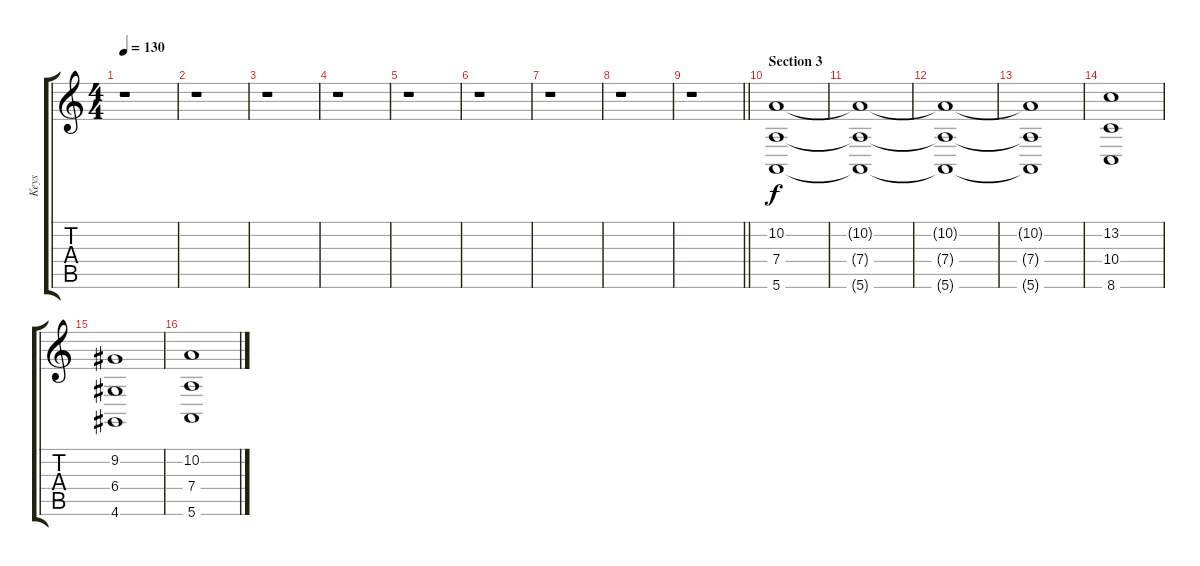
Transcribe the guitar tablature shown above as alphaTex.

\track ("Keys" "Keys") {instrument stringensemble1}
\staff {score tabs}
\tuning (E4 B3 G3 D3 A2 E2) {hide}
\ts (4 4)
\tempo 130
\clef g2
\ks c
r.1{dy f} |
r.1 |
r.1 |
r.1 |
r.1 |
r.1 |
r.1 |
r.1 |
\barLineRight lightlight
r.1 |
\section ("" "Section 3")
(10.2 7.4 5.6).1 |
(10.2{t} 7.4{t} 5.6{t}).1 |
(10.2{t} 7.4{t} 5.6{t}).1 |
(10.2{t} 7.4{t} 5.6{t}).1 |
(13.2 10.4 8.6).1 |
(9.2 6.4 4.6).1 |
(10.2 7.4 5.6).1
